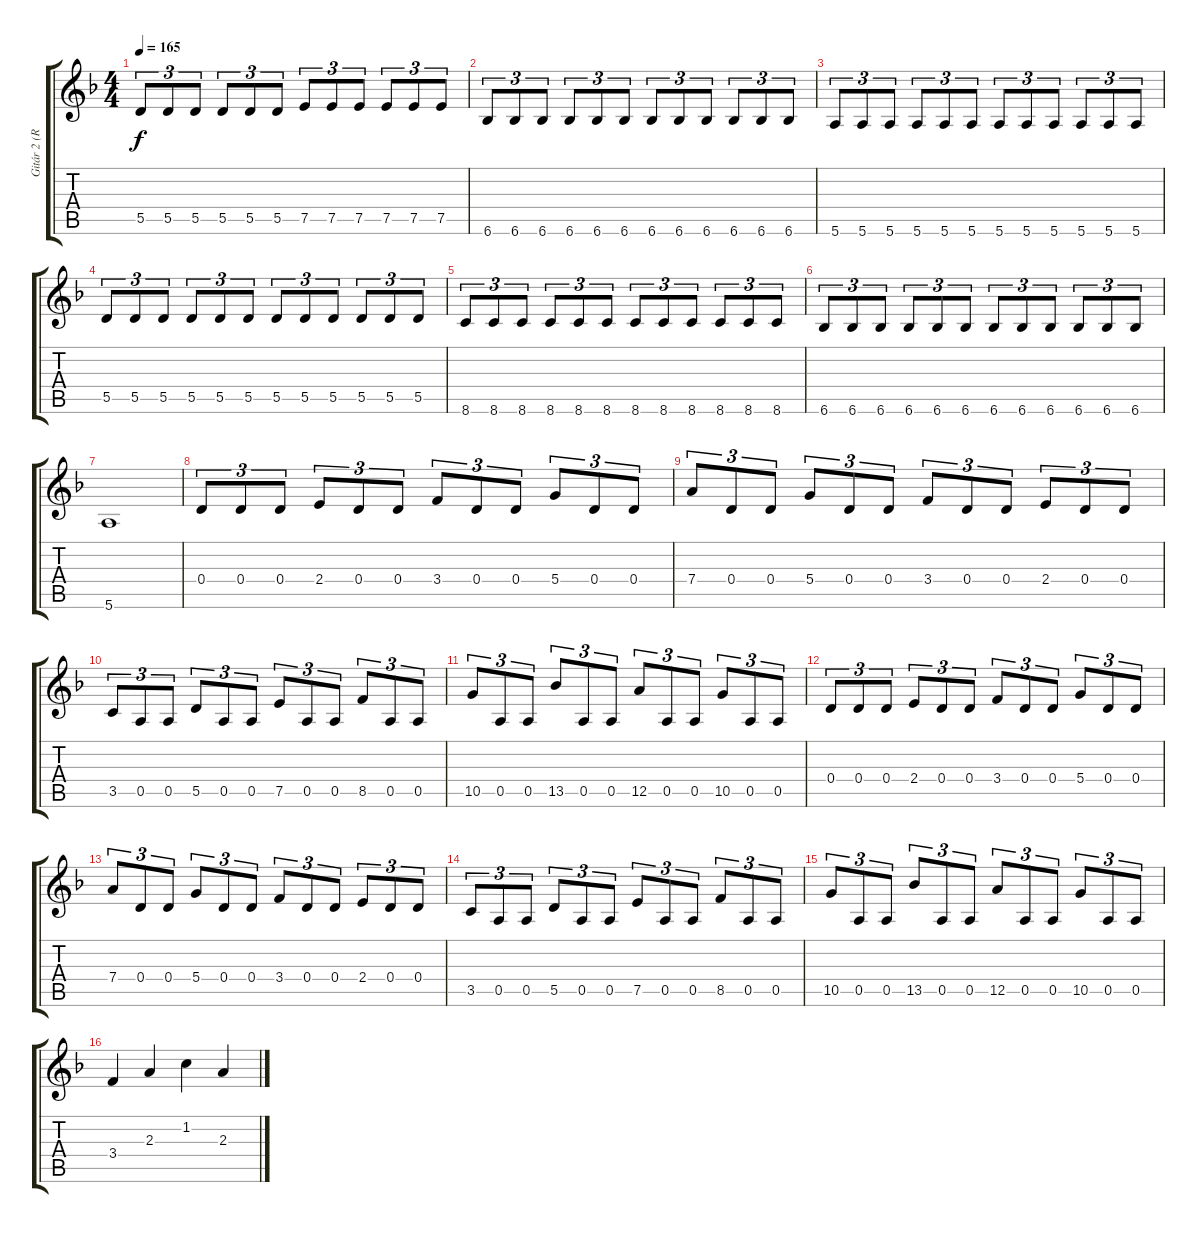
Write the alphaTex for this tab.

\track ("Gitár 2 (Ritchie Blackmore)" "Gitár 2 (R") {instrument distortionguitar}
\staff {score tabs}
\tuning (E4 B3 G3 D3 A2 E2) {hide}
\ts (4 4)
\tempo 165
\clef g2
\ks f
5.5.8{tu (3 2) dy f} 5.5.8{tu (3 2)} 5.5.8{tu (3 2)} 5.5.8{tu (3 2)} 5.5.8{tu (3 2)} 5.5.8{tu (3 2)} 7.5.8{tu (3 2)} 7.5.8{tu (3 2)} 7.5.8{tu (3 2)} 7.5.8{tu (3 2)} 7.5.8{tu (3 2)} 7.5.8{tu (3 2)} |
6.6.8{tu (3 2)} 6.6.8{tu (3 2)} 6.6.8{tu (3 2)} 6.6.8{tu (3 2)} 6.6.8{tu (3 2)} 6.6.8{tu (3 2)} 6.6.8{tu (3 2)} 6.6.8{tu (3 2)} 6.6.8{tu (3 2)} 6.6.8{tu (3 2)} 6.6.8{tu (3 2)} 6.6.8{tu (3 2)} |
5.6.8{tu (3 2)} 5.6.8{tu (3 2)} 5.6.8{tu (3 2)} 5.6.8{tu (3 2)} 5.6.8{tu (3 2)} 5.6.8{tu (3 2)} 5.6.8{tu (3 2)} 5.6.8{tu (3 2)} 5.6.8{tu (3 2)} 5.6.8{tu (3 2)} 5.6.8{tu (3 2)} 5.6.8{tu (3 2)} |
5.5.8{tu (3 2)} 5.5.8{tu (3 2)} 5.5.8{tu (3 2)} 5.5.8{tu (3 2)} 5.5.8{tu (3 2)} 5.5.8{tu (3 2)} 5.5.8{tu (3 2)} 5.5.8{tu (3 2)} 5.5.8{tu (3 2)} 5.5.8{tu (3 2)} 5.5.8{tu (3 2)} 5.5.8{tu (3 2)} |
8.6.8{tu (3 2)} 8.6.8{tu (3 2)} 8.6.8{tu (3 2)} 8.6.8{tu (3 2)} 8.6.8{tu (3 2)} 8.6.8{tu (3 2)} 8.6.8{tu (3 2)} 8.6.8{tu (3 2)} 8.6.8{tu (3 2)} 8.6.8{tu (3 2)} 8.6.8{tu (3 2)} 8.6.8{tu (3 2)} |
6.6.8{tu (3 2)} 6.6.8{tu (3 2)} 6.6.8{tu (3 2)} 6.6.8{tu (3 2)} 6.6.8{tu (3 2)} 6.6.8{tu (3 2)} 6.6.8{tu (3 2)} 6.6.8{tu (3 2)} 6.6.8{tu (3 2)} 6.6.8{tu (3 2)} 6.6.8{tu (3 2)} 6.6.8{tu (3 2)} |
5.6.1 |
0.4.8{tu (3 2)} 0.4.8{tu (3 2)} 0.4.8{tu (3 2)} 2.4.8{tu (3 2)} 0.4.8{tu (3 2)} 0.4.8{tu (3 2)} 3.4.8{tu (3 2)} 0.4.8{tu (3 2)} 0.4.8{tu (3 2)} 5.4.8{tu (3 2)} 0.4.8{tu (3 2)} 0.4.8{tu (3 2)} |
7.4.8{tu (3 2)} 0.4.8{tu (3 2)} 0.4.8{tu (3 2)} 5.4.8{tu (3 2)} 0.4.8{tu (3 2)} 0.4.8{tu (3 2)} 3.4.8{tu (3 2)} 0.4.8{tu (3 2)} 0.4.8{tu (3 2)} 2.4.8{tu (3 2)} 0.4.8{tu (3 2)} 0.4.8{tu (3 2)} |
3.5.8{tu (3 2)} 0.5.8{tu (3 2)} 0.5.8{tu (3 2)} 5.5.8{tu (3 2)} 0.5.8{tu (3 2)} 0.5.8{tu (3 2)} 7.5.8{tu (3 2)} 0.5.8{tu (3 2)} 0.5.8{tu (3 2)} 8.5.8{tu (3 2)} 0.5.8{tu (3 2)} 0.5.8{tu (3 2)} |
10.5.8{tu (3 2)} 0.5.8{tu (3 2)} 0.5.8{tu (3 2)} 13.5.8{tu (3 2)} 0.5.8{tu (3 2)} 0.5.8{tu (3 2)} 12.5.8{tu (3 2)} 0.5.8{tu (3 2)} 0.5.8{tu (3 2)} 10.5.8{tu (3 2)} 0.5.8{tu (3 2)} 0.5.8{tu (3 2)} |
0.4.8{tu (3 2)} 0.4.8{tu (3 2)} 0.4.8{tu (3 2)} 2.4.8{tu (3 2)} 0.4.8{tu (3 2)} 0.4.8{tu (3 2)} 3.4.8{tu (3 2)} 0.4.8{tu (3 2)} 0.4.8{tu (3 2)} 5.4.8{tu (3 2)} 0.4.8{tu (3 2)} 0.4.8{tu (3 2)} |
7.4.8{tu (3 2)} 0.4.8{tu (3 2)} 0.4.8{tu (3 2)} 5.4.8{tu (3 2)} 0.4.8{tu (3 2)} 0.4.8{tu (3 2)} 3.4.8{tu (3 2)} 0.4.8{tu (3 2)} 0.4.8{tu (3 2)} 2.4.8{tu (3 2)} 0.4.8{tu (3 2)} 0.4.8{tu (3 2)} |
3.5.8{tu (3 2)} 0.5.8{tu (3 2)} 0.5.8{tu (3 2)} 5.5.8{tu (3 2)} 0.5.8{tu (3 2)} 0.5.8{tu (3 2)} 7.5.8{tu (3 2)} 0.5.8{tu (3 2)} 0.5.8{tu (3 2)} 8.5.8{tu (3 2)} 0.5.8{tu (3 2)} 0.5.8{tu (3 2)} |
10.5.8{tu (3 2)} 0.5.8{tu (3 2)} 0.5.8{tu (3 2)} 13.5.8{tu (3 2)} 0.5.8{tu (3 2)} 0.5.8{tu (3 2)} 12.5.8{tu (3 2)} 0.5.8{tu (3 2)} 0.5.8{tu (3 2)} 10.5.8{tu (3 2)} 0.5.8{tu (3 2)} 0.5.8{tu (3 2)} |
3.4.4 2.3.4 1.2.4 2.3.4
